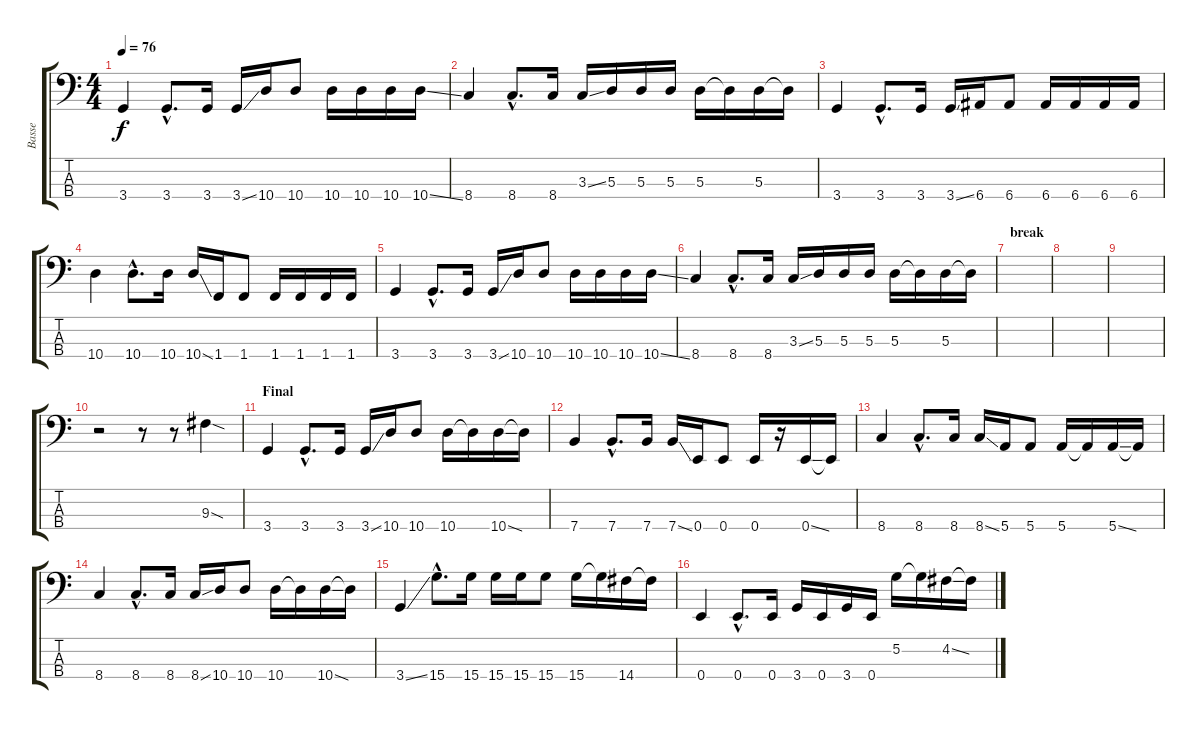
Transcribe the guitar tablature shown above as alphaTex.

\track ("Basse" "Basse") {instrument electricbassfinger}
\staff {score tabs}
\tuning (G2 D2 A1 E1) {hide}
\ts (4 4)
\tempo 76
\clef f4
\ks c
3.4.4{dy f} 3.4{hac}.8{d} 3.4.16 3.4{ss}.16 10.4.16 10.4.8 10.4.16 10.4.16 10.4.16 10.4{ss}.16 |
8.4.4 8.4{hac}.8{d} 8.4.16 3.3{ss}.16 5.3.16 5.3.16 5.3.16 5.3.16 5.3{t}.16 5.3.16 5.3{t}.16 |
3.4.4 3.4{hac}.8{d} 3.4.16 3.4{ss}.16 6.4.16 6.4.8 6.4.16 6.4.16 6.4.16 6.4.16 |
10.4.4 10.4{hac}.8{d} 10.4.16 10.4{ss}.16 1.4.16 1.4.8 1.4.16 1.4.16 1.4.16 1.4.16 |
3.4.4 3.4{hac}.8{d} 3.4.16 3.4{ss}.16 10.4.16 10.4.8 10.4.16 10.4.16 10.4.16 10.4{ss}.16 |
8.4.4 8.4{hac}.8{d} 8.4.16 3.3{ss}.16 5.3.16 5.3.16 5.3.16 5.3.16 5.3{t}.16 5.3.16 5.3{t}.16 |
\section ("" "break ")
|
|
|
r.2 r.8 r.8 9.3{sod}.4 |
\section ("" "Final")
3.4.4 3.4{hac}.8{d} 3.4.16 3.4{ss}.16 10.4.16 10.4.8 10.4.16 10.4{t}.16 10.4{ss}.16 10.4{t}.16 |
7.4.4 7.4{hac}.8{d} 7.4.16 7.4{ss}.16 0.4.16 0.4.8 0.4.16 r.16 0.4{ss}.16 0.4{t}.16 |
8.4.4 8.4{hac}.8{d} 8.4.16 8.4{ss}.16 5.4.16 5.4.8 5.4.16 5.4{t}.16 5.4{ss}.16 5.4{t}.16 |
8.4.4 8.4{hac}.8{d} 8.4.16 8.4{ss}.16 10.4.16 10.4.8 10.4.16 10.4{t}.16 10.4{ss}.16 10.4{t}.16 |
3.4{ss}.4 15.4{hac}.8{d} 15.4.16 15.4.16 15.4.16 15.4.8 15.4.16 15.4{t}.16 14.4.16 14.4{t}.16 |
0.4.4 0.4{hac}.8{d} 0.4.16 3.4.16 0.4.16 3.4.16 0.4.16 5.2.16 5.2{t}.16 4.2{ss}.16 4.2{t}.16
